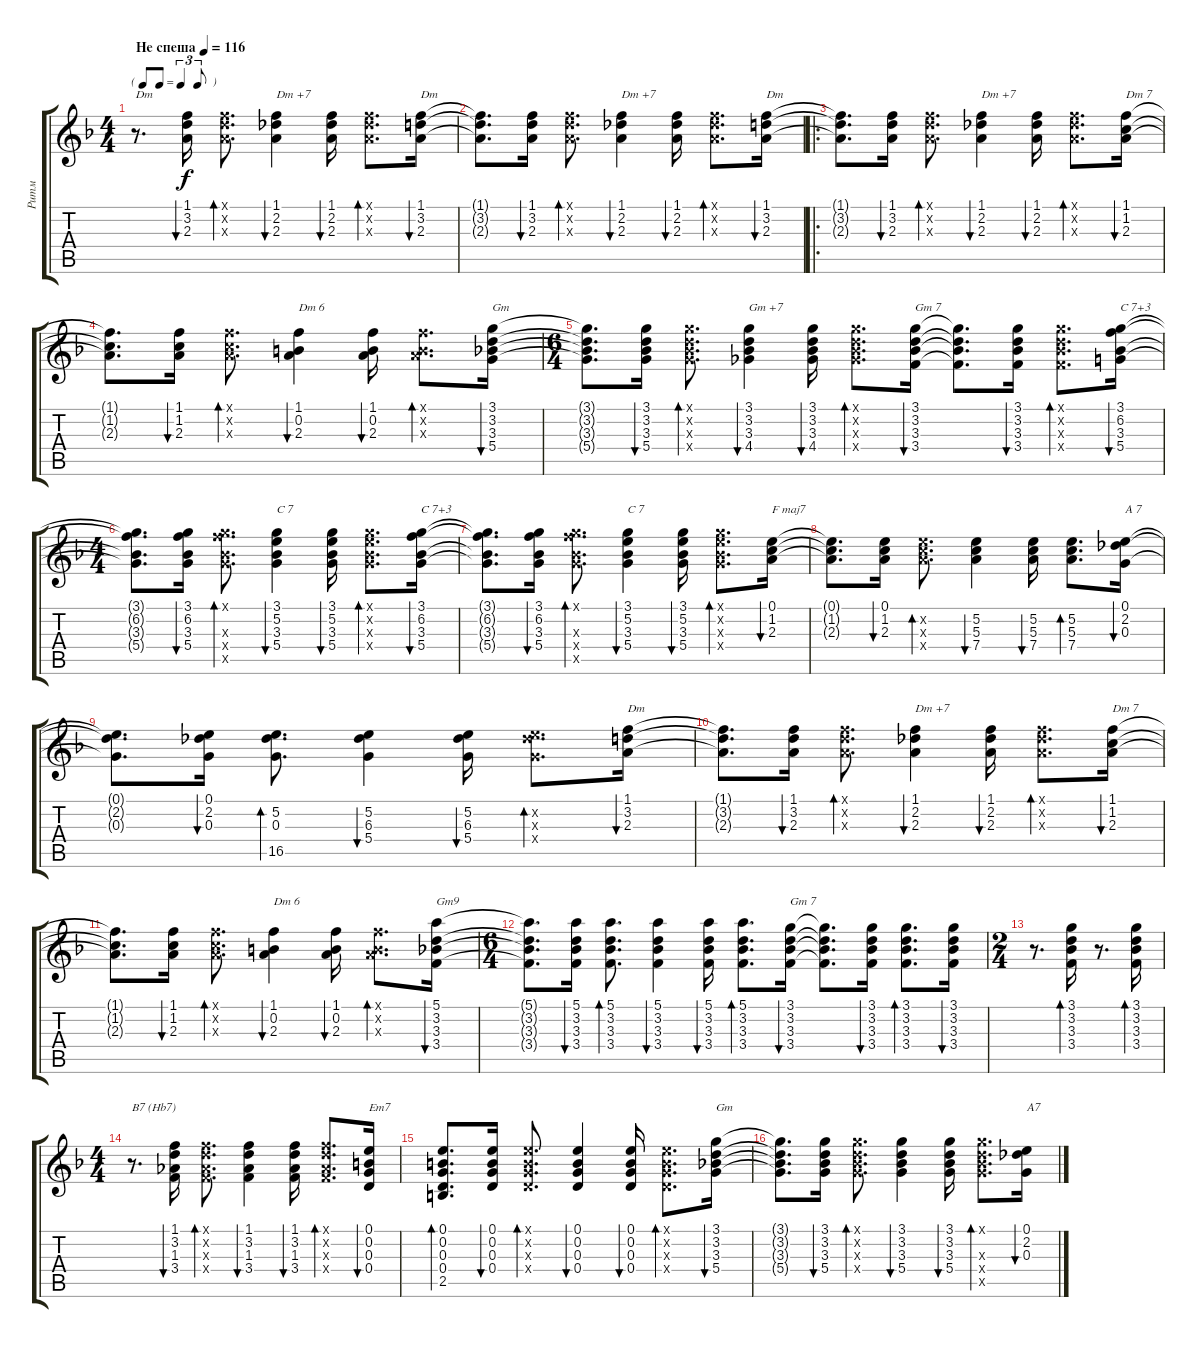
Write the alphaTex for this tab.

\track ("Ритм" "Ритм") {instrument acousticguitarsteel}
\staff {score tabs}
\tuning (E4 B3 G3 D3 A2 E2) {hide}
\ts (4 4)
\tf triplet8th
\tempo (116 "Не спеша")
\clef g2
\ks dminor
r.8{d txt "Dm" dy f instrument acousticguitarsteel} (1.1 3.2 2.3).16{bu 120} (1.1{x} 3.2{x} 2.3{x}).8{d bd 120} (1.1 2.2 2.3).4{bu 120 txt "Dm +7"} (1.1 2.2 2.3).16{bu 120} (1.1{x} 2.2{x} 2.3{x}).8{d bd 120} (1.1 3.2 2.3).16{bu 120 txt "Dm"} |
(1.1{t} 3.2{t} 2.3{t}).8{d} (1.1 3.2 2.3).16{bu 120} (1.1{x} 3.2{x} 2.3{x}).8{d bd 120} (1.1 2.2 2.3).4{bu 120 txt "Dm +7"} (1.1 2.2 2.3).16{bu 120} (1.1{x} 2.2{x} 2.3{x}).8{d bd 120} (1.1 3.2 2.3).16{bu 120 txt "Dm"} |
\ro
(1.1{t} 3.2{t} 2.3{t}).8{d} (1.1 3.2 2.3).16{bu 120} (1.1{x} 3.2{x} 2.3{x}).8{d bd 120} (1.1 2.2 2.3).4{bu 120 txt "Dm +7"} (1.1 2.2 2.3).16{bu 120} (1.1{x} 2.2{x} 2.3{x}).8{d bd 120} (1.1 1.2 2.3).16{bu 120 txt "Dm 7"} |
(1.1{t} 1.2{t} 2.3{t}).8{d} (1.1 1.2 2.3).16{bu 120} (1.1{x} 1.2{x} 2.3{x}).8{d bd 120} (1.1 0.2 2.3).4{bu 120 txt "Dm 6"} (1.1 0.2 2.3).16{bu 120} (1.1{x} 0.2{x} 2.3{x}).8{d bd 120} (3.1 3.2 3.3 5.4).16{bu 120 txt "Gm"} |
\ts (6 4)
(3.1{t} 3.2{t} 3.3{t} 5.4{t}).8{d} (3.1 3.2 3.3 5.4).16{bu 120} (3.1{x} 3.2{x} 3.3{x} 5.4{x}).8{d bd 120} (3.1 3.2 3.3 4.4).4{bu 120 txt "Gm +7"} (3.1 3.2 3.3 4.4).16{bu 120} (3.1{x} 3.2{x} 3.3{x} 4.4{x}).8{d bd 120} (3.1 3.2 3.3 3.4).16{bu 120 txt "Gm 7"} (3.1{t} 3.2{t} 3.3{t} 3.4{t}).8{d} (3.1 3.2 3.3 3.4).16{bu 120} (3.1{x} 3.2{x} 3.3{x} 3.4{x}).8{d bd 120} (3.1 6.2 3.3 5.4).16{bu 120 txt "C 7+3"} |
\ts (4 4)
(3.1{t} 6.2{t} 3.3{t} 5.4{t}).8{d} (3.1 6.2 3.3 5.4).16{bu 120} (1.1{x} 3.3{x} 17.4{x} 10.5{x}).8{d bd 120} (3.1 5.2 3.3 5.4).4{bu 120 txt "C 7"} (3.1 5.2 3.3 5.4).16{bu 120} (3.1{x} 5.2{x} 3.3{x} 5.4{x}).8{d bd 120} (3.1 6.2 3.3 5.4).16{bu 120 txt "C 7+3"} |
(3.1{t} 6.2{t} 3.3{t} 5.4{t}).8{d} (3.1 6.2 3.3 5.4).16{bu 120} (1.1{x} 3.3{x} 17.4{x} 10.5{x}).8{d bd 120} (3.1 5.2 3.3 5.4).4{bu 120 txt "C 7"} (3.1 5.2 3.3 5.4).16{bu 120} (3.1{x} 5.2{x} 3.3{x} 5.4{x}).8{d bd 120} (0.1 1.2 2.3).16{bu 120 txt "F maj7"} |
(0.1{t} 1.2{t} 2.3{t}).8{d} (0.1 1.2 2.3).16{bu 120} (5.2{x} 2.3{x} 10.4{x}).8{d bd 120} (5.2 5.3 7.4).4{bu 120} (5.2 5.3 7.4).16{bu 120} (5.2 5.3 7.4).8{d bd 120} (0.1 2.2 0.3).16{bu 120 txt "A 7"} |
(0.1{t} 2.2{t} 0.3{t}).8{d} (0.1 2.2 0.3).16{bu 120} (5.2 0.3 16.5).8{d bd 120} (5.2 6.3 5.4).4{bu 120} (5.2 6.3 5.4).16{bu 120} (5.2{x} 6.3{x} 5.4{x}).8{d bd 120} (1.1 3.2 2.3).16{bu 120 txt "Dm"} |
(1.1{t} 3.2{t} 2.3{t}).8{d} (1.1 3.2 2.3).16{bu 120} (1.1{x} 3.2{x} 2.3{x}).8{d bd 120} (1.1 2.2 2.3).4{bu 120 txt "Dm +7"} (1.1 2.2 2.3).16{bu 120} (1.1{x} 2.2{x} 2.3{x}).8{d bd 120} (1.1 1.2 2.3).16{bu 120 txt "Dm 7"} |
(1.1{t} 1.2{t} 2.3{t}).8{d} (1.1 1.2 2.3).16{bu 120} (1.1{x} 1.2{x} 2.3{x}).8{d bd 120} (1.1 0.2 2.3).4{bu 120 txt "Dm 6"} (1.1 0.2 2.3).16{bu 60} (1.1{x} 0.2{x} 2.3{x}).8{d bd 120} (5.1 3.2 3.3 3.4).16{bu 120 txt "Gm9"} |
\ts (6 4)
(5.1{t} 3.2{t} 3.3{t} 3.4{t}).8{d} (5.1 3.2 3.3 3.4).16{bu 120} (5.1 3.2 3.3 3.4).8{d bd 120} (5.1 3.2 3.3 3.4).4{bu 120} (5.1 3.2 3.3 3.4).16{bu 120} (5.1 3.2 3.3 3.4).8{d bd 120} (3.1 3.2 3.3 3.4).16{bu 120 txt "Gm 7"} (3.1{t} 3.2{t} 3.3{t} 3.4{t}).8{d} (3.1 3.2 3.3 3.4).16{bu 120} (3.1 3.2 3.3 3.4).8{d bd 120} (3.1 3.2 3.3 3.4).16{bu 120} |
\ts (2 4)
r.8{d} (3.1 3.2 3.3 3.4).16{bd 60} r.8{d} (3.1 3.2 3.3 3.4).16{bd 60} |
\ts (4 4)
r.8{d txt "B7 (Hb7)"} (1.1 3.2 1.3 3.4).16{bu 120} (1.1{x} 3.2{x} 1.3{x} 3.4{x}).8{d bd 120} (1.1 3.2 1.3 3.4).4{bu 120} (1.1 3.2 1.3 3.4).16{bu 120} (1.1{x} 3.2{x} 1.3{x} 3.4{x}).8{d bd 120} (0.1 0.2 0.3 0.4).16{bu 120 txt "Em7"} |
(0.1 0.2 0.3 0.4 2.5).8{d bd 60} (0.1 0.2 0.3 0.4).16{bu 120} (0.1{x} 0.2{x} 0.3{x} 0.4{x}).8{d bd 120} (0.1 0.2 0.3 0.4).4{bu 120} (0.1 0.2 0.3 0.4).16{bu 60} (0.1{x} 0.2{x} 0.3{x} 0.4{x}).8{d bd 120} (3.1 3.2 3.3 5.4).16{bu 120 txt "Gm"} |
(3.1{t} 3.2{t} 3.3{t} 5.4{t}).8{d} (3.1 3.2 3.3 5.4).16{bu 120} (3.1{x} 3.2{x} 3.3{x} 5.4{x}).8{d bd 120} (3.1 3.2 3.3 5.4).4{bu 120} (3.1 3.2 3.3 5.4).16{bu 60} (3.1{x} 0.3{x} 12.4{x} 13.5{x}).8{d bd 120} (0.1 2.2 0.3).16{bu 120 txt "A7"}
